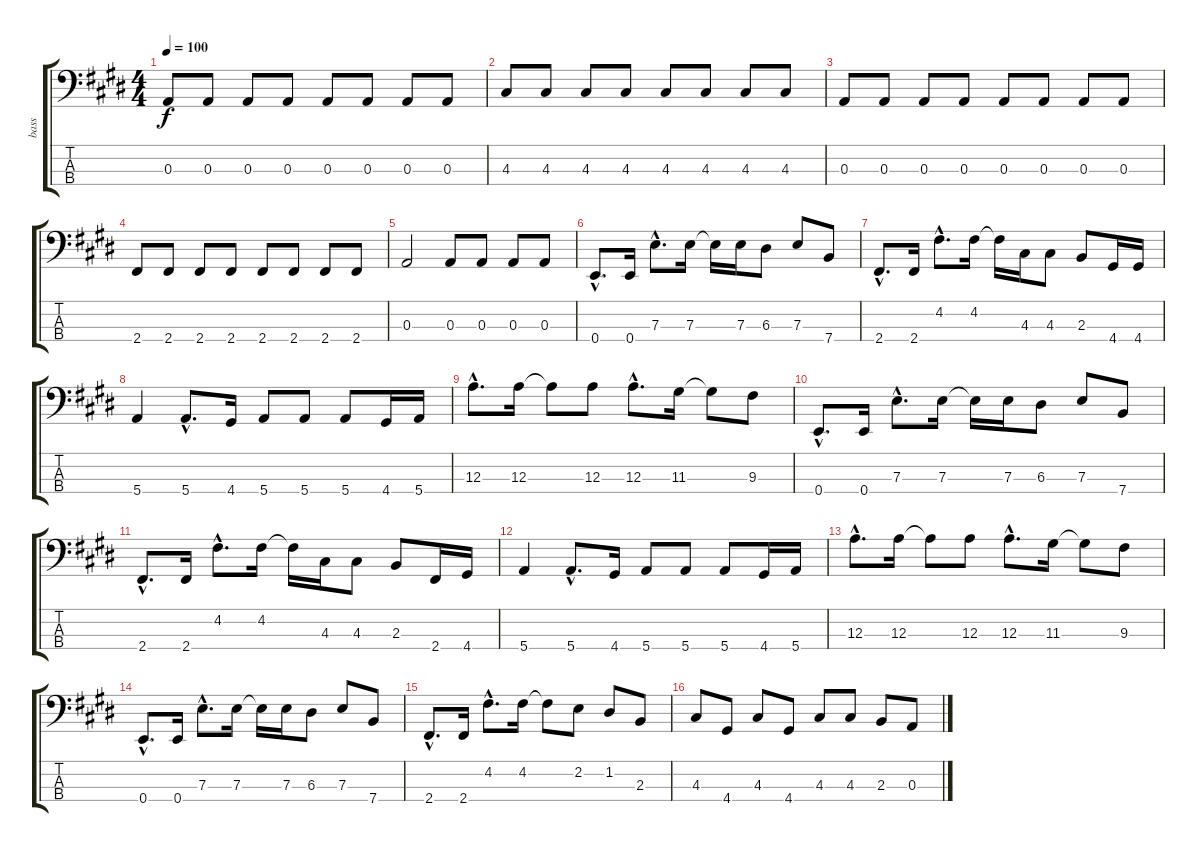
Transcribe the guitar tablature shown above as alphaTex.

\track ("bass" "bass") {instrument slapbass2}
\staff {score tabs}
\tuning (G2 D2 A1 E1) {hide}
\ts (4 4)
\tempo 100
\clef f4
\ks e
0.3.8{dy f} 0.3.8 0.3.8 0.3.8 0.3.8 0.3.8 0.3.8 0.3.8 |
4.3.8 4.3.8 4.3.8 4.3.8 4.3.8 4.3.8 4.3.8 4.3.8 |
0.3.8 0.3.8 0.3.8 0.3.8 0.3.8 0.3.8 0.3.8 0.3.8 |
2.4.8 2.4.8 2.4.8 2.4.8 2.4.8 2.4.8 2.4.8 2.4.8 |
0.3.2 0.3.8 0.3.8 0.3.8 0.3.8 |
0.4{hac}.8{d} 0.4.16 7.3{hac}.8{d} 7.3.16 7.3{t}.16 7.3.16 6.3.8 7.3.8 7.4.8 |
2.4{hac}.8{d} 2.4.16 4.2{hac}.8{d} 4.2.16 4.2{t}.16 4.3.16 4.3.8 2.3.8 4.4.16 4.4.16 |
5.4.4 5.4{hac}.8{d} 4.4.16 5.4.8 5.4.8 5.4.8 4.4.16 5.4.16 |
12.3{hac}.8{d} 12.3.16 12.3{t}.8 12.3.8 12.3{hac}.8{d} 11.3.16 11.3{t}.8 9.3.8 |
0.4{hac}.8{d} 0.4.16 7.3{hac}.8{d} 7.3.16 7.3{t}.16 7.3.16 6.3.8 7.3.8 7.4.8 |
2.4{hac}.8{d} 2.4.16 4.2{hac}.8{d} 4.2.16 4.2{t}.16 4.3.16 4.3.8 2.3.8 2.4.16 4.4.16 |
5.4.4 5.4{hac}.8{d} 4.4.16 5.4.8 5.4.8 5.4.8 4.4.16 5.4.16 |
12.3{hac}.8{d} 12.3.16 12.3{t}.8 12.3.8 12.3{hac}.8{d} 11.3.16 11.3{t}.8 9.3.8 |
0.4{hac}.8{d} 0.4.16 7.3{hac}.8{d} 7.3.16 7.3{t}.16 7.3.16 6.3.8 7.3.8 7.4.8 |
2.4{hac}.8{d} 2.4.16 4.2{hac}.8{d} 4.2.16 4.2{t}.8 2.2.8 1.2.8 2.3.8 |
4.3.8 4.4.8 4.3.8 4.4.8 4.3.8 4.3.8 2.3.8 0.3.8
